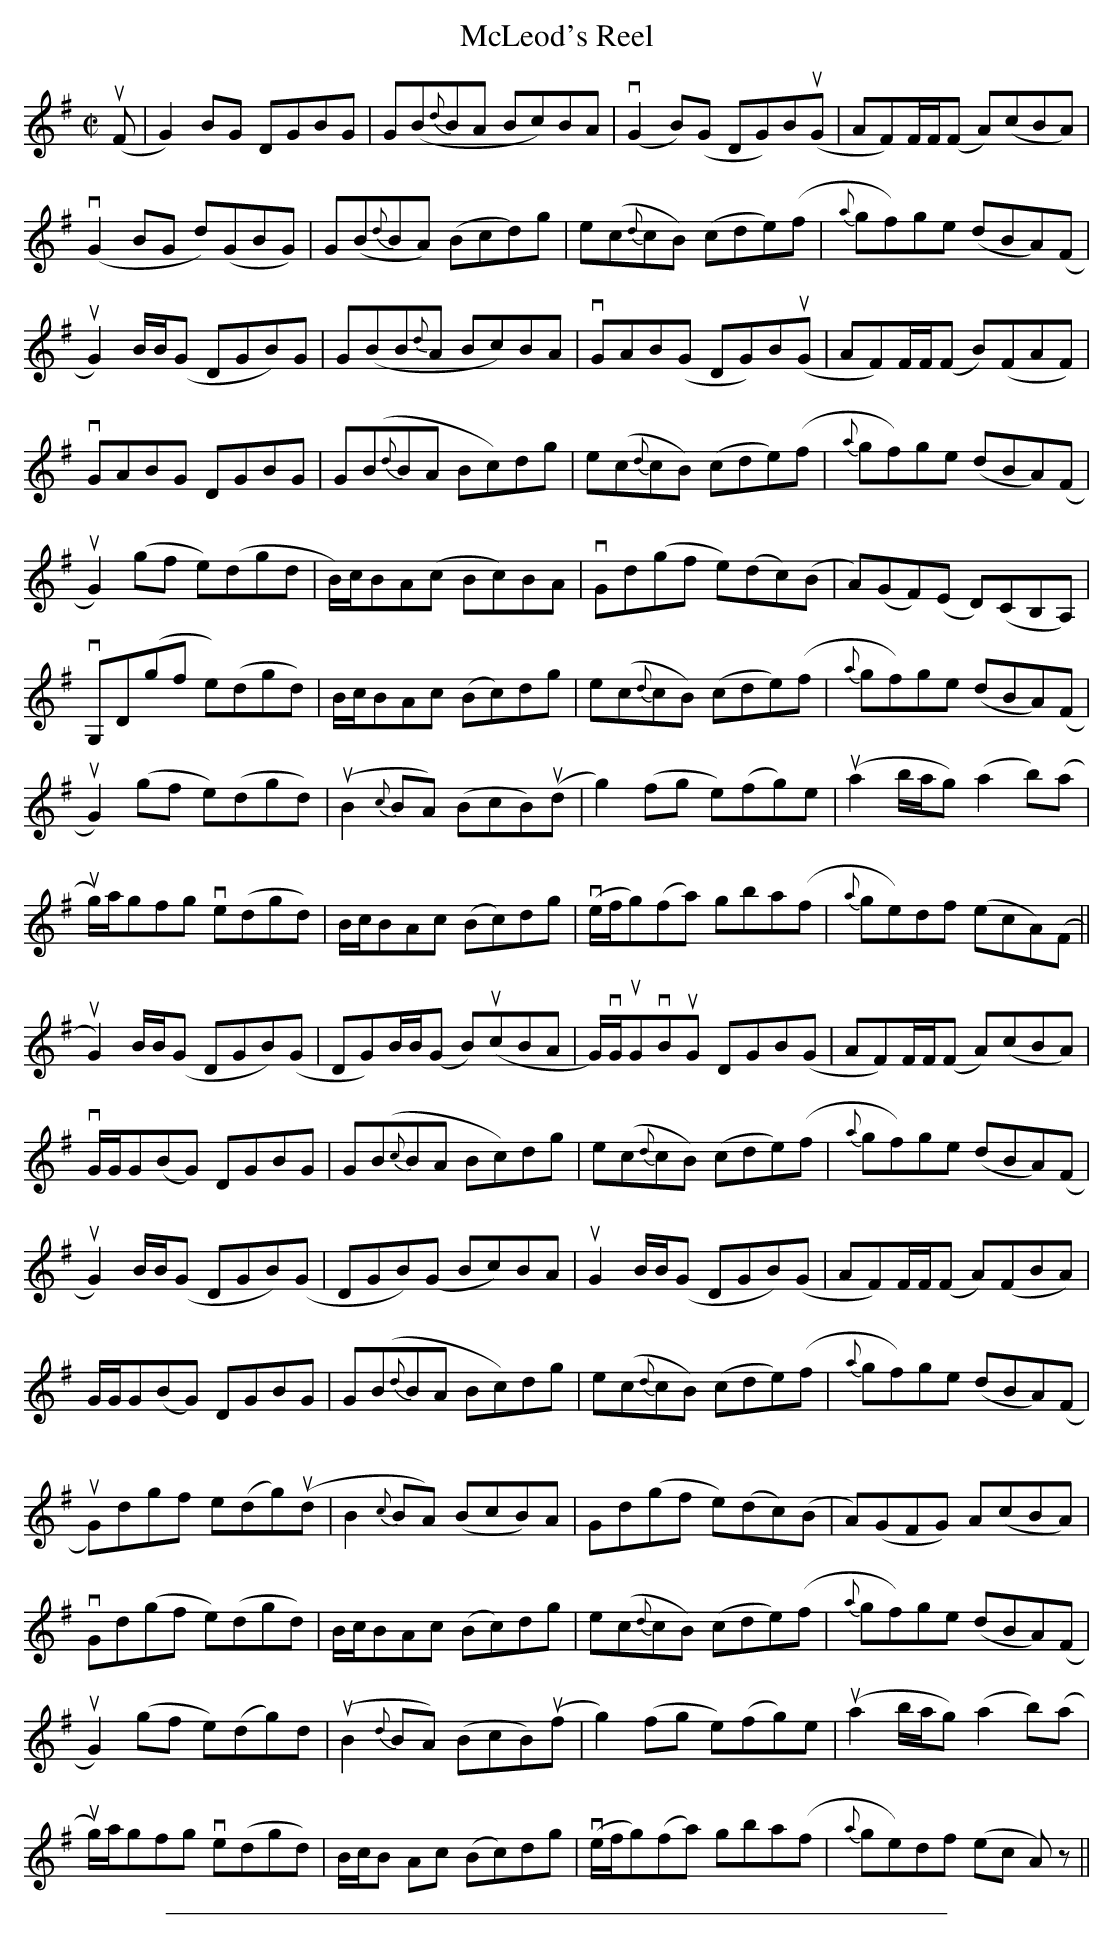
X:1
T: McLeod's Reel
M:C|
L:1/8
K:G
(uF|G2) BG DGBG|G(B{d}BA Bc)BA |(vG2B)(G DG)B(uG|AF)F/F/(F A)(cBA)|
(vG2 BG d)(GBG)|G(B{d}BA) (Bcd)g|e(c{d}cB) (cde)(f| {a}gf)ge (dBA)(F|
uG2) B/B/(G DGB)G|G(BB{d}A Bc)BA|vGAB(G DG)B(uG|AF)F/F/(F B)(FAF)|
vGABG DGBG|G(B{d}BA Bc)dg|e(c{d}cB) (cde)(f|{a}gf)ge (dBA)(F|
uG2) (gf e)(dgd|B/)c/BA(c Bc)BA|vGd(gf e)(dc)(B|A)(GF)(E D)(CB,A,)|
vG,D(gf e)(dgd)|B/c/BAc (Bc)dg|e(c{d}cB) (cde)(f|{a}gf)ge (dBA)(F|
uG2) (gf e)(dgd)|(uB2 {c}BA) (BcB)(ud|g2)(fg e)(fg)e|(ua2 b/a/g)(a2 b)(a|
ug/)a/gfg ve(dgd)|B/c/BAc (Bc)dg|(ve/f/g)(fa) gba(f|{a}ge)df (ecA)(F||
uG2) B/B/(G DGB)(G|DG)B/B/(G B)u(cBA|G/)vG/uGvBuG DGB(G|AF)F/F/(F A)(cBA)|
vG/G/G(BG) DGBG|G(B{c}BA Bc)dg|e(c{d}cB) (cde)(f|{a}gf)ge (dBA)(F|
uG2)B/B/(G DGB)(G|DGB)(G Bc)BA|uG2 B/B/(G DGB)(G|AF)F/F/(F A)(FBA)|
G/G/G(BG) DGBG|G(B{d}BA Bc)dg|e(c{d}cB) (cde)(f|{a}gf)ge (dBA)(F|
uG)dgf e(dg)u(d|B2 {c}BA) (BcB)A|Gd(gf e)(dc)(B|A)(GFG) A(cBA)|
vGd(gf e)(dgd)|B/c/BAc (Bc)dg|e(c{d}cB) (cde)(f|{a}gf)ge (dBA)(F|
uG2) (gf e)(dg)d|u(B2{d}BA) (BcB)u(f|g2)(fg e)(fg)e|u(a2 b/a/g) (a2b)(a|
ug/)a/gfg ve(dgd)|B/c/B Ac (Bc)dg|v(e/f/g)(fa) gba(f|{a}ge)df (ec A)z||
